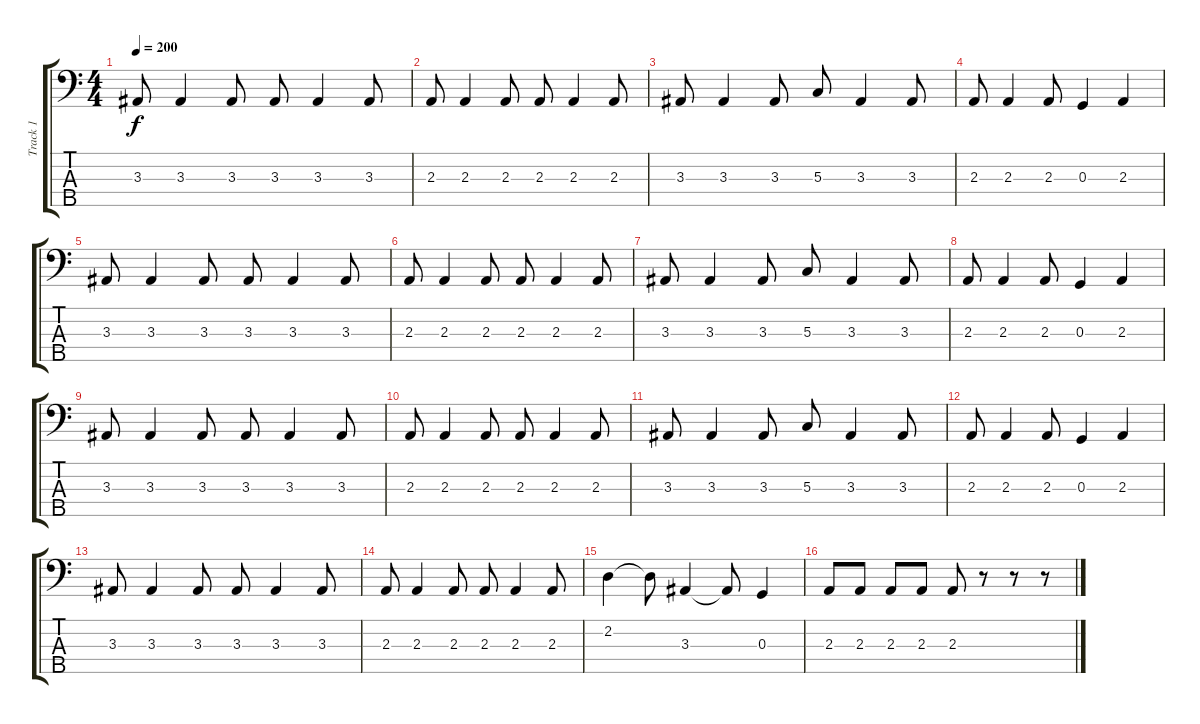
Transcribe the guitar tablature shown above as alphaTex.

\track ("Track 1" "Track 1") {instrument electricbasspick}
\staff {score tabs}
\tuning (F2 C2 G1 D1 A0) {hide}
\ts (4 4)
\tempo 200
\clef f4
\ks c
3.3.8{dy f} 3.3.4 3.3.8 3.3.8 3.3.4 3.3.8 |
2.3.8 2.3.4 2.3.8 2.3.8 2.3.4 2.3.8 |
3.3.8 3.3.4 3.3.8 5.3.8 3.3.4 3.3.8 |
2.3.8 2.3.4 2.3.8 0.3.4 2.3.4 |
3.3.8 3.3.4 3.3.8 3.3.8 3.3.4 3.3.8 |
2.3.8 2.3.4 2.3.8 2.3.8 2.3.4 2.3.8 |
3.3.8 3.3.4 3.3.8 5.3.8 3.3.4 3.3.8 |
2.3.8 2.3.4 2.3.8 0.3.4 2.3.4 |
3.3.8 3.3.4 3.3.8 3.3.8 3.3.4 3.3.8 |
2.3.8 2.3.4 2.3.8 2.3.8 2.3.4 2.3.8 |
3.3.8 3.3.4 3.3.8 5.3.8 3.3.4 3.3.8 |
2.3.8 2.3.4 2.3.8 0.3.4 2.3.4 |
3.3.8 3.3.4 3.3.8 3.3.8 3.3.4 3.3.8 |
2.3.8 2.3.4 2.3.8 2.3.8 2.3.4 2.3.8 |
2.2.4 2.2{t}.8 3.3.4 3.3{t}.8 0.3.4 |
2.3.8 2.3.8 2.3.8 2.3.8 2.3.8 r.8 r.8 r.8
